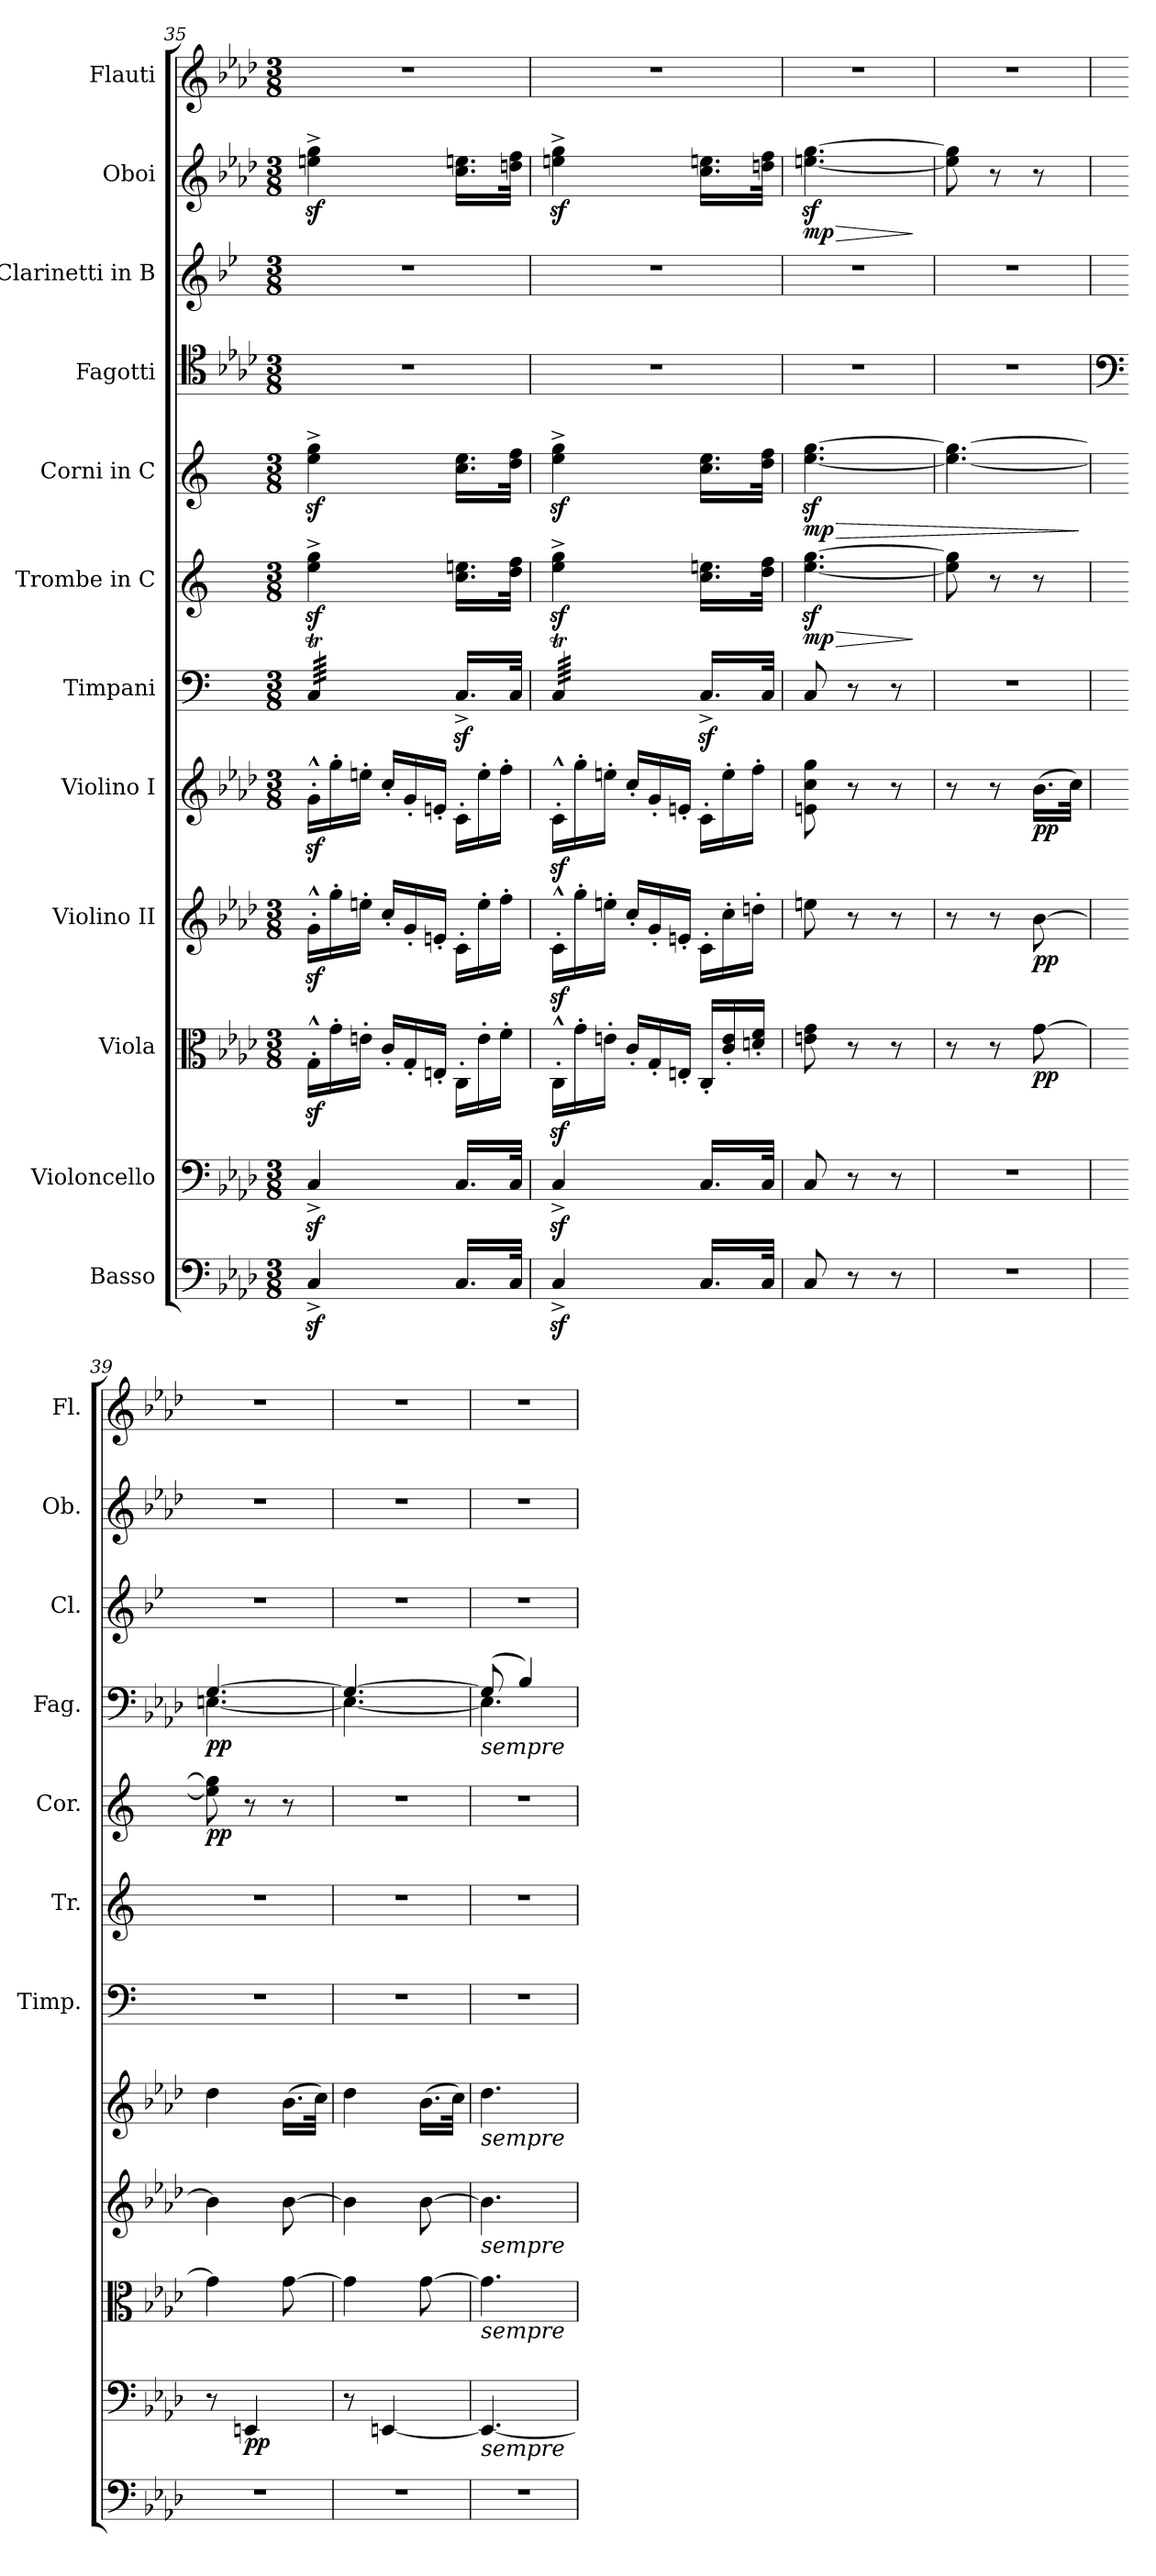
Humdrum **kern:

**kern	**kern	**dynam	**kern	**dynam	**kern	**dynam	**kern	**dynam	**kern	**kern	**dynam	**kern	**dynam	**kern	**dynam	**kern	**kern	**dynam	**kern
*part12	*part11	*part11	*part10	*part10	*part9	*part9	*part8	*part8	*part7	*part6	*part6	*part5	*part5	*part4	*part4	*part3	*part2	*part2	*part1
*staff12	*staff11	*staff11	*staff10	*staff10	*staff9	*staff9	*staff8	*staff8	*staff7	*staff6	*staff6	*staff5	*staff5	*staff4	*staff4	*staff3	*staff2	*staff2	*staff1
*I"Basso	*I"Violoncello	*	*I"Viola	*	*I"Violino II	*	*I"Violino I	*	*I"Timpani	*I"Trombe in C	*	*I"Corni in C	*	*I"Fagotti	*	*I"Clarinetti in B	*I"Oboi	*	*I"Flauti
*	*	*	*	*	*	*	*	*	*I'Timp.	*I'Tr.	*	*I'Cor.	*	*I'Fag.	*	*I'Cl.	*I'Ob.	*	*I'Fl.
*clefF4	*clefF4	*	*clefC3	*	*clefG2	*	*clefG2	*	*clefF4	*clefG2	*	*clefG2	*	*clefC4	*	*clefG2	*clefG2	*	*clefG2
*ITrd7c12	*	*	*	*	*	*	*	*	*	*	*	*ITrd7c12	*	*	*	*ITrd1c2	*	*	*
*k[b-e-a-d-]	*k[b-e-a-d-]	*	*k[b-e-a-d-]	*	*k[b-e-a-d-]	*	*k[b-e-a-d-]	*	*k[]	*k[]	*	*k[]	*	*k[b-e-a-d-]	*	*k[b-e-a-d-]	*k[b-e-a-d-]	*	*k[b-e-a-d-]
*M3/8	*M3/8	*	*M3/8	*	*M3/8	*	*M3/8	*	*M3/8	*M3/8	*	*M3/8	*	*M3/8	*	*M3/8	*M3/8	*	*M3/8
*	*	*	*Xtuplet	*	*Xtuplet	*	*Xtuplet	*	*	*	*	*	*	*	*	*	*	*	*
=35	=35	=35	=35	=35	=35	=35	=35	=35	=35	=35	=35	=35	=35	=35	=35	=35	=35	=35	=35
*	*	*	*	*	*	*	*	*	*tremolo	*	*	*	*	*	*	*	*	*	*
4CCz<^/	4Cz<^/	.	24Gz<'^^\LL	.	24gz<'^^\LL	.	24gz<'^^\LL	.	64CT/LLLL	4ee\z<^ 4gg\z<^	.	4e\z<^ 4g\z<^	.	4.r	.	4.r	4een\z<^ 4gg\z<^	.	4.r
.	.	.	.	.	.	.	.	.	64CT/	.	.	.	.	.	.	.	.	.	.
.	.	.	.	.	.	.	.	.	64CT/	.	.	.	.	.	.	.	.	.	.
.	.	.	24g'\	.	24gg'\	.	24gg'\	.	.	.	.	.	.	.	.	.	.	.	.
.	.	.	.	.	.	.	.	.	64CT/	.	.	.	.	.	.	.	.	.	.
.	.	.	.	.	.	.	.	.	64CT/	.	.	.	.	.	.	.	.	.	.
.	.	.	.	.	.	.	.	.	64CT/	.	.	.	.	.	.	.	.	.	.
.	.	.	24en'\JJ	.	24een'\JJ	.	24een'\JJ	.	.	.	.	.	.	.	.	.	.	.	.
.	.	.	.	.	.	.	.	.	64CT/	.	.	.	.	.	.	.	.	.	.
.	.	.	.	.	.	.	.	.	64CT/	.	.	.	.	.	.	.	.	.	.
.	.	.	24c'/LL	.	24cc'/LL	.	24cc'/LL	.	64CT/	.	.	.	.	.	.	.	.	.	.
.	.	.	.	.	.	.	.	.	64CT/	.	.	.	.	.	.	.	.	.	.
.	.	.	.	.	.	.	.	.	64CT/	.	.	.	.	.	.	.	.	.	.
.	.	.	24G'/	.	24g'/	.	24g'/	.	.	.	.	.	.	.	.	.	.	.	.
.	.	.	.	.	.	.	.	.	64CT/	.	.	.	.	.	.	.	.	.	.
.	.	.	.	.	.	.	.	.	64CT/	.	.	.	.	.	.	.	.	.	.
.	.	.	.	.	.	.	.	.	64CT/	.	.	.	.	.	.	.	.	.	.
.	.	.	24En'/JJ	.	24en'/JJ	.	24en'/JJ	.	.	.	.	.	.	.	.	.	.	.	.
.	.	.	.	.	.	.	.	.	64CT/	.	.	.	.	.	.	.	.	.	.
.	.	.	.	.	.	.	.	.	64CT/JJJJ	.	.	.	.	.	.	.	.	.	.
*	*	*	*	*	*	*	*	*	*Xtremolo	*	*	*	*	*	*	*	*	*	*
16.CC/LL	16.C/LL	.	24C'/LL	.	24c'/LL	.	24c'/LL	.	16.Cz<^/LL	16.cc\ 16.een\LL	.	16.c\ 16.e\LL	.	.	.	.	16.cc\ 16.een\LL	.	.
.	.	.	24e'\	.	24ee'\	.	24ee'\	.	.	.	.	.	.	.	.	.	.	.	.
.	.	.	24f'\JJ	.	24ff'\JJ	.	24ff'\JJ	.	.	.	.	.	.	.	.	.	.	.	.
32CC/JJk	32C/JJk	.	.	.	.	.	.	.	32C/JJk	32dd\ 32ff\JJk	.	32d\ 32f\JJk	.	.	.	.	32ddn\ 32ff\JJk	.	.
=36	=36	=36	=36	=36	=36	=36	=36	=36	=36	=36	=36	=36	=36	=36	=36	=36	=36	=36	=36
*	*	*	*	*	*	*	*	*	*tremolo	*	*	*	*	*	*	*	*	*	*
4CCz<^/	4Cz<^/	.	24Cz<'^^/LL	.	24cz<'^^/LL	.	24cz<'^^/LL	.	64CT/LLLL	4ee\z<^ 4gg\z<^	.	4e\z<^ 4g\z<^	.	4.r	.	4.r	4een\z<^ 4gg\z<^	.	4.r
.	.	.	.	.	.	.	.	.	64CT/	.	.	.	.	.	.	.	.	.	.
.	.	.	.	.	.	.	.	.	64CT/	.	.	.	.	.	.	.	.	.	.
.	.	.	24g'\	.	24gg'\	.	24gg'\	.	.	.	.	.	.	.	.	.	.	.	.
.	.	.	.	.	.	.	.	.	64CT/	.	.	.	.	.	.	.	.	.	.
.	.	.	.	.	.	.	.	.	64CT/	.	.	.	.	.	.	.	.	.	.
.	.	.	.	.	.	.	.	.	64CT/	.	.	.	.	.	.	.	.	.	.
.	.	.	24en'\JJ	.	24een'\JJ	.	24een'\JJ	.	.	.	.	.	.	.	.	.	.	.	.
.	.	.	.	.	.	.	.	.	64CT/	.	.	.	.	.	.	.	.	.	.
.	.	.	.	.	.	.	.	.	64CT/	.	.	.	.	.	.	.	.	.	.
.	.	.	24c'/LL	.	24cc'/LL	.	24cc'/LL	.	64CT/	.	.	.	.	.	.	.	.	.	.
.	.	.	.	.	.	.	.	.	64CT/	.	.	.	.	.	.	.	.	.	.
.	.	.	.	.	.	.	.	.	64CT/	.	.	.	.	.	.	.	.	.	.
.	.	.	24G'/	.	24g'/	.	24g'/	.	.	.	.	.	.	.	.	.	.	.	.
.	.	.	.	.	.	.	.	.	64CT/	.	.	.	.	.	.	.	.	.	.
.	.	.	.	.	.	.	.	.	64CT/	.	.	.	.	.	.	.	.	.	.
.	.	.	.	.	.	.	.	.	64CT/	.	.	.	.	.	.	.	.	.	.
.	.	.	24En'/JJ	.	24en'/JJ	.	24en'/JJ	.	.	.	.	.	.	.	.	.	.	.	.
.	.	.	.	.	.	.	.	.	64CT/	.	.	.	.	.	.	.	.	.	.
.	.	.	.	.	.	.	.	.	64CT/JJJJ	.	.	.	.	.	.	.	.	.	.
*	*	*	*	*	*	*	*	*	*Xtremolo	*	*	*	*	*	*	*	*	*	*
16.CC/LL	16.C/LL	.	24C'/LL	.	24c'/LL	.	24c'/LL	.	16.Cz<^/LL	16.cc\ 16.een\LL	.	16.c\ 16.e\LL	.	.	.	.	16.cc\ 16.een\LL	.	.
.	.	.	24c/' 24e/'	.	24cc'\	.	24ee'\	.	.	.	.	.	.	.	.	.	.	.	.
.	.	.	24dn/' 24f/'JJ	.	24ddn'\JJ	.	24ff'\JJ	.	.	.	.	.	.	.	.	.	.	.	.
32CC/JJk	32C/JJk	.	.	.	.	.	.	.	32C/JJk	32dd\ 32ff\JJk	.	32d\ 32f\JJk	.	.	.	.	32ddn\ 32ff\JJk	.	.
=37	=37	=37	=37	=37	=37	=37	=37	=37	=37	=37	=37	=37	=37	=37	=37	=37	=37	=37	=37
!	!	!	!	!	!	!	!	!	!	!	!LO:HP:b	!	!LO:HP:b	!	!	!	!	!LO:HP:b	!
!	!	!	!	!	!	!	!	!	!	!	!LO:DY:n=1:b	!	!LO:DY:n=1:b	!	!	!	!	!LO:DY:n=1:b	!
8CC/	8C/	.	8en\ 8g\	.	8een\	.	8en\ 8cc\ 8gg\	.	8C/	[4.ee\z< [4.gg\z<	> mp	[4.e\z< [4.g\z<	> mp	4.r	.	4.r	[4.een\z< [4.gg\z<	> mp	4.r
8r	8r	.	8r	.	8r	.	8r	.	8r	.	.	.	.	.	.	.	.	.	.
8r	8r	.	8r	.	8r	.	8r	.	8r	.	.	.	.	.	.	.	.	.	.
.	.	.	.	.	.	.	.	.	.	.	]	.	.	.	.	.	.	]	.
!!LO:PB:g=z
=38	=38	=38	=38	=38	=38	=38	=38	=38	=38	=38	=38	=38	=38	=38	=38	=38	=38	=38	=38
4.r	4.r	.	8r	.	8r	.	8r	.	4.r	8ee\] 8gg\]	.	4.e\_ 4.g\_	.	4.r	.	4.r	8ee\] 8gg\]	.	4.r
.	.	.	8r	.	8r	.	8r	.	.	8r	.	.	.	.	.	.	8r	.	.
!	!	!	!	!LO:DY:b	!	!LO:DY:b	!	!LO:DY:b	!	!	!	!	!	!	!	!	!	!	!
.	.	.	[8g\	pp	[8b-\	pp	(16.b-\LL	pp	.	8r	.	.	.	.	.	.	8r	.	.
.	.	.	.	.	.	.	32cc\JJk)	.	.	.	.	.	.	.	.	.	.	.	.
.	.	.	.	.	.	.	.	.	.	.	.	.	]	.	.	.	.	.	.
=39	=39	=39	=39	=39	=39	=39	=39	=39	=39	=39	=39	=39	=39	=39	=39	=39	=39	=39	=39
*	*	*	*	*	*	*	*	*	*	*	*	*	*	*clefF4	*	*	*	*	*
*	*	*	*	*	*	*	*	*	*	*	*	*	*	*^	*	*	*	*	*
!	!	!	!	!	!	!	!	!	!	!	!	!	!LO:DY:b	!	!	!LO:DY:b	!	!	!	!
4.r	8r	.	4g\]	.	4b-\]	.	4dd-\	.	4.r	4.r	.	8e\] 8g\]	pp	[4.G/	[4.En\	pp	4.r	4.r	.	4.r
!	!	!LO:DY:b	!	!	!	!	!	!	!	!	!	!	!	!	!	!	!	!	!	!
.	4EEn/	pp	.	.	.	.	.	.	.	.	.	8r	.	.	.	.	.	.	.	.
.	.	.	[8g\	.	[8b-\	.	(16.b-\LL	.	.	.	.	8r	.	.	.	.	.	.	.	.
.	.	.	.	.	.	.	32cc\JJk)	.	.	.	.	.	.	.	.	.	.	.	.	.
=40	=40	=40	=40	=40	=40	=40	=40	=40	=40	=40	=40	=40	=40	=40	=40	=40	=40	=40	=40	=40
4.r	8r	.	4g\]	.	4b-\]	.	4dd-\	.	4.r	4.r	.	4.r	.	4.G/_	4.E\_	.	4.r	4.r	.	4.r
.	[4EEn/	.	.	.	.	.	.	.	.	.	.	.	.	.	.	.	.	.	.	.
.	.	.	[8g\	.	[8b-\	.	(16.b-\LL	.	.	.	.	.	.	.	.	.	.	.	.	.
.	.	.	.	.	.	.	32cc\JJk)	.	.	.	.	.	.	.	.	.	.	.	.	.
=41	=41	=41	=41	=41	=41	=41	=41	=41	=41	=41	=41	=41	=41	=41	=41	=41	=41	=41	=41	=41
!	!	!	!	!	!	!	!	!	!	!	!	!	!	!LO:TX:b:i:t=sempre	!	!	!	!	!	!
!	!	!	!	!	!	!	!LO:TX:b:i:t=sempre	!	!	!	!	!	!	!	!	!	!	!	!	!
!	!	!	!	!	!LO:TX:b:i:t=sempre	!	!	!	!	!	!	!	!	!	!	!	!	!	!	!
!	!	!	!LO:TX:b:i:t=sempre	!	!	!	!	!	!	!	!	!	!	!	!	!	!	!	!	!
!	!LO:TX:b:i:t=sempre	!	!	!	!	!	!	!	!	!	!	!	!	!	!	!	!	!	!	!
4.r	4.EE/_	.	4.g\]	.	4.b-\]	.	4.dd-\	.	4.r	4.r	.	4.r	.	(8G/]	4.E\]	.	4.r	4.r	.	4.r
.	.	.	.	.	.	.	.	.	.	.	.	.	.	4B-/)	.	.	.	.	.	.
*	*	*	*	*	*	*	*	*	*	*	*	*	*	*v	*v	*	*	*	*	*
=	=	=	=	=	=	=	=	=	=	=	=	=	=	=	=	=	=	=	=
*-	*-	*-	*-	*-	*-	*-	*-	*-	*-	*-	*-	*-	*-	*-	*-	*-	*-	*-	*-
